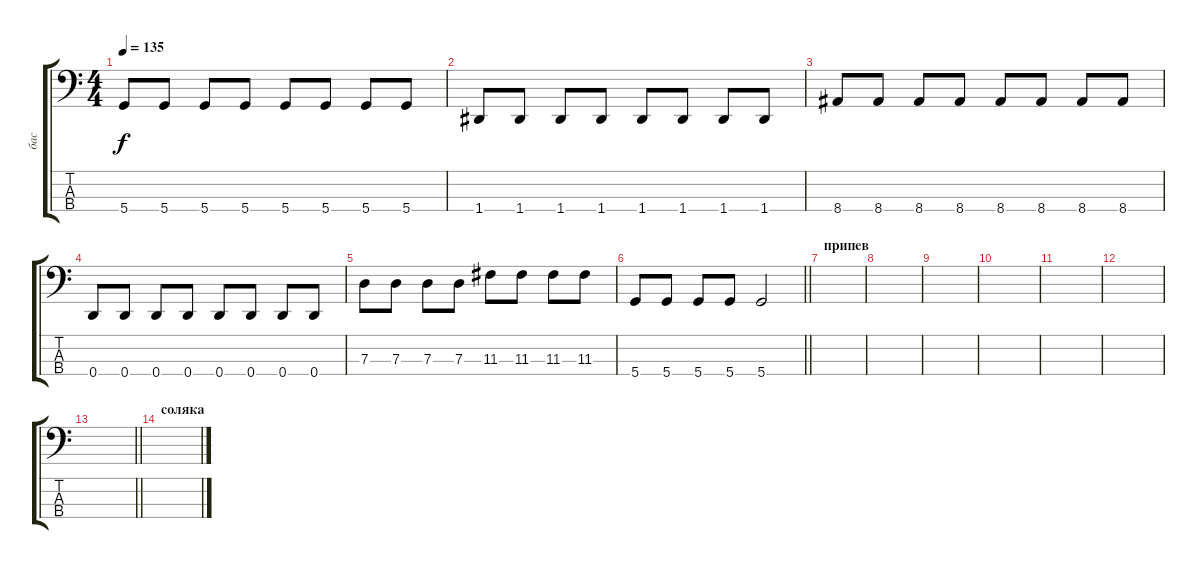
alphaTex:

\track ("бас" "бас") {instrument electricbassfinger}
\staff {score tabs}
\tuning (F2 C2 G1 D1) {hide}
\ts (4 4)
\tempo 135
\clef f4
\ks c
5.4.8{dy f} 5.4.8 5.4.8 5.4.8 5.4.8 5.4.8 5.4.8 5.4.8 |
1.4.8 1.4.8 1.4.8 1.4.8 1.4.8 1.4.8 1.4.8 1.4.8 |
8.4.8 8.4.8 8.4.8 8.4.8 8.4.8 8.4.8 8.4.8 8.4.8 |
0.4.8 0.4.8 0.4.8 0.4.8 0.4.8 0.4.8 0.4.8 0.4.8 |
7.3.8 7.3.8 7.3.8 7.3.8 11.3.8 11.3.8 11.3.8 11.3.8 |
\barLineRight lightlight
5.4.8 5.4.8 5.4.8 5.4.8 5.4.2 |
\section ("" "припев")
|
|
|
|
|
|
\barLineRight lightlight
|
\section ("" "соляка")
